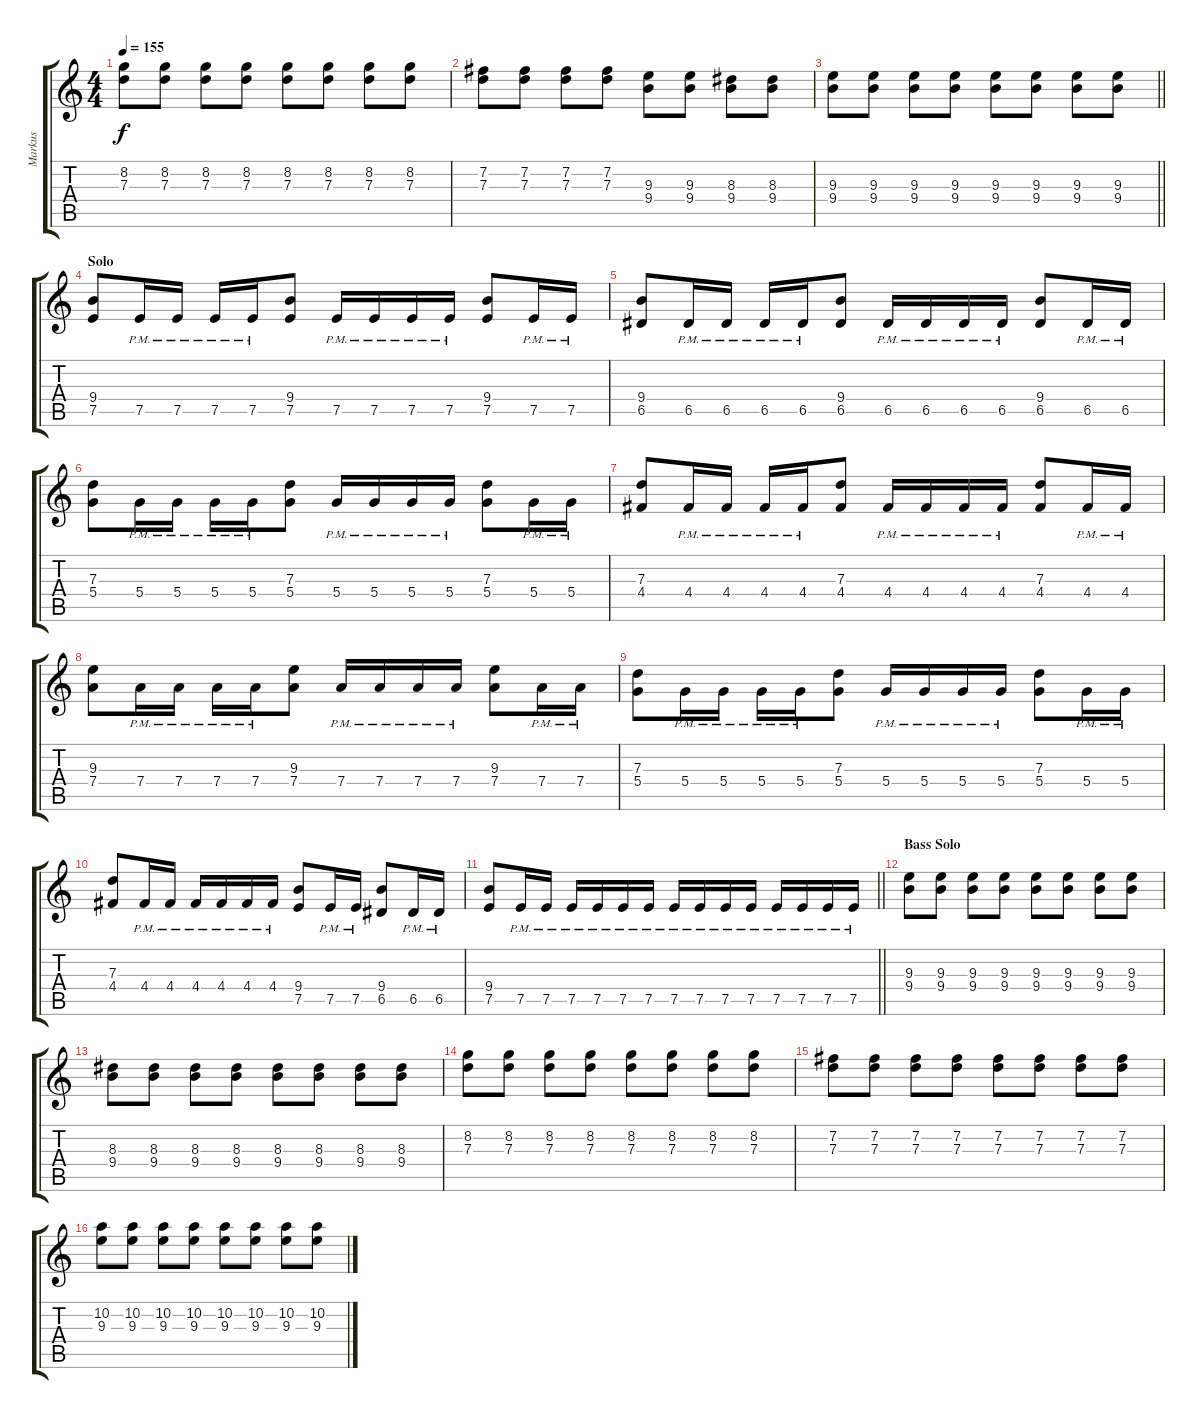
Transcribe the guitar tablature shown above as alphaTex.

\track ("Markus" "Markus") {instrument distortionguitar}
\staff {score tabs}
\tuning (E4 B3 G3 D3 A2 E2) {hide}
\ts (4 4)
\tempo 155
\clef g2
\ks c
(8.2 7.3).8{dy f} (8.2 7.3).8 (8.2 7.3).8 (8.2 7.3).8 (8.2 7.3).8 (8.2 7.3).8 (8.2 7.3).8 (8.2 7.3).8 |
(7.2 7.3).8 (7.2 7.3).8 (7.2 7.3).8 (7.2 7.3).8 (9.3 9.4).8 (9.3 9.4).8 (8.3 9.4).8 (8.3 9.4).8 |
\barLineRight lightlight
(9.3 9.4).8 (9.3 9.4).8 (9.3 9.4).8 (9.3 9.4).8 (9.3 9.4).8 (9.3 9.4).8 (9.3 9.4).8 (9.3 9.4).8 |
\section ("" "Solo")
(9.4 7.5).8 7.5{pm}.16 7.5{pm}.16 7.5{pm}.16 7.5{pm}.16 (9.4 7.5).8 7.5{pm}.16 7.5{pm}.16 7.5{pm}.16 7.5{pm}.16 (9.4 7.5).8 7.5{pm}.16 7.5{pm}.16 |
(9.4 6.5).8 6.5{pm}.16 6.5{pm}.16 6.5{pm}.16 6.5{pm}.16 (9.4 6.5).8 6.5{pm}.16 6.5{pm}.16 6.5{pm}.16 6.5{pm}.16 (9.4 6.5).8 6.5{pm}.16 6.5{pm}.16 |
(7.3 5.4).8 5.4{pm}.16 5.4{pm}.16 5.4{pm}.16 5.4{pm}.16 (7.3 5.4).8 5.4{pm}.16 5.4{pm}.16 5.4{pm}.16 5.4{pm}.16 (7.3 5.4).8 5.4{pm}.16 5.4{pm}.16 |
(7.3 4.4).8 4.4{pm}.16 4.4{pm}.16 4.4{pm}.16 4.4{pm}.16 (7.3 4.4).8 4.4{pm}.16 4.4{pm}.16 4.4{pm}.16 4.4{pm}.16 (7.3 4.4).8 4.4{pm}.16 4.4{pm}.16 |
(9.3 7.4).8 7.4{pm}.16 7.4{pm}.16 7.4{pm}.16 7.4{pm}.16 (9.3 7.4).8 7.4{pm}.16 7.4{pm}.16 7.4{pm}.16 7.4{pm}.16 (9.3 7.4).8 7.4{pm}.16 7.4{pm}.16 |
(7.3 5.4).8 5.4{pm}.16 5.4{pm}.16 5.4{pm}.16 5.4{pm}.16 (7.3 5.4).8 5.4{pm}.16 5.4{pm}.16 5.4{pm}.16 5.4{pm}.16 (7.3 5.4).8 5.4{pm}.16 5.4{pm}.16 |
(7.3 4.4).8 4.4{pm}.16 4.4{pm}.16 4.4{pm}.16 4.4{pm}.16 4.4{pm}.16 4.4{pm}.16 (9.4 7.5).8 7.5{pm}.16 7.5{pm}.16 (9.4 6.5).8 6.5{pm}.16 6.5{pm}.16 |
\barLineRight lightlight
(9.4 7.5).8 7.5{pm}.16 7.5{pm}.16 7.5{pm}.16 7.5{pm}.16 7.5{pm}.16 7.5{pm}.16 7.5{pm}.16 7.5{pm}.16 7.5{pm}.16 7.5{pm}.16 7.5{pm}.16 7.5{pm}.16 7.5{pm}.16 7.5{pm}.16 |
\section ("" "Bass Solo")
(9.3 9.4).8 (9.3 9.4).8 (9.3 9.4).8 (9.3 9.4).8 (9.3 9.4).8 (9.3 9.4).8 (9.3 9.4).8 (9.3 9.4).8 |
(8.3 9.4).8 (8.3 9.4).8 (8.3 9.4).8 (8.3 9.4).8 (8.3 9.4).8 (8.3 9.4).8 (8.3 9.4).8 (8.3 9.4).8 |
(8.2 7.3).8 (8.2 7.3).8 (8.2 7.3).8 (8.2 7.3).8 (8.2 7.3).8 (8.2 7.3).8 (8.2 7.3).8 (8.2 7.3).8 |
(7.2 7.3).8 (7.2 7.3).8 (7.2 7.3).8 (7.2 7.3).8 (7.2 7.3).8 (7.2 7.3).8 (7.2 7.3).8 (7.2 7.3).8 |
(10.2 9.3).8 (10.2 9.3).8 (10.2 9.3).8 (10.2 9.3).8 (10.2 9.3).8 (10.2 9.3).8 (10.2 9.3).8 (10.2 9.3).8
